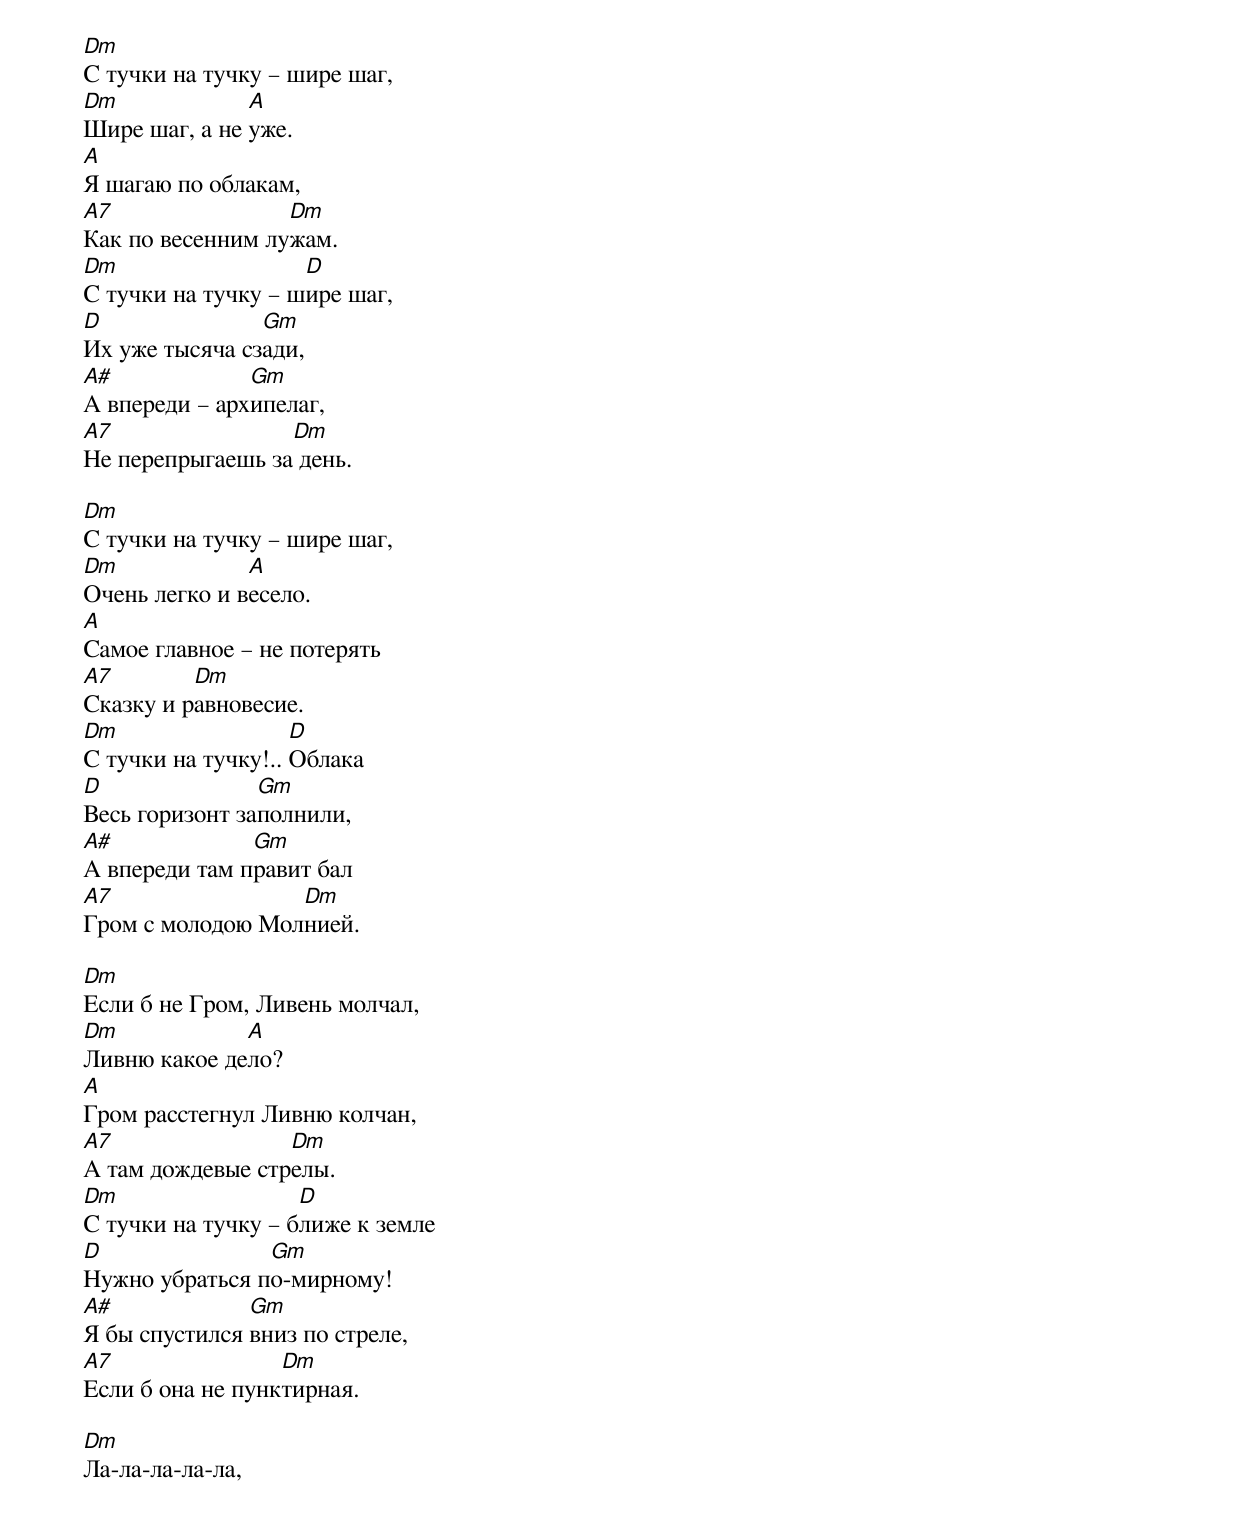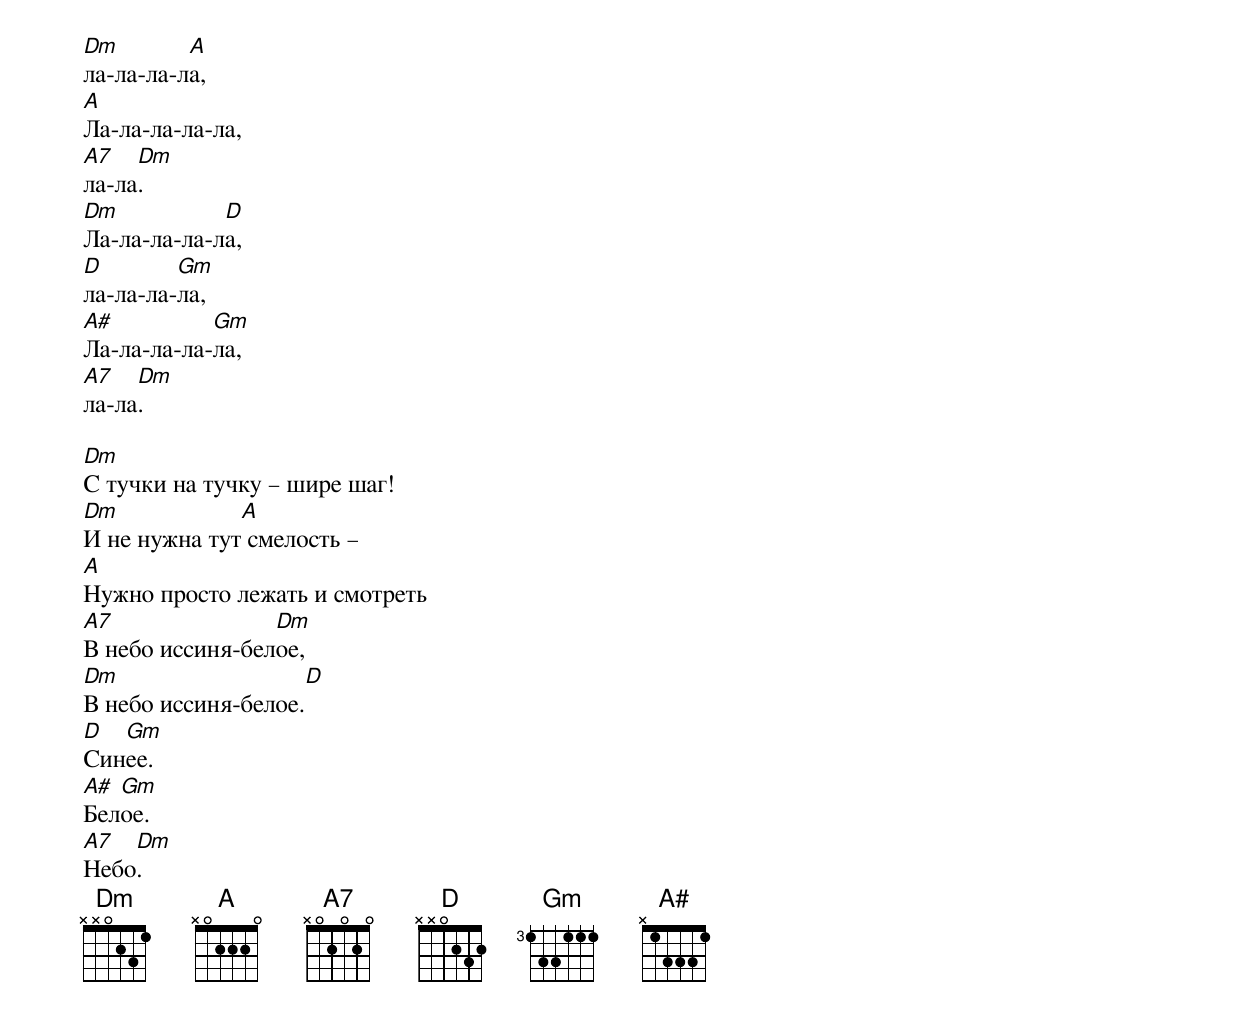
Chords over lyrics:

Dm
С тучки на тучку – шире шаг,
Dm             A
Шире шаг, а не уже.
A
Я шагаю по облакам,
A7                Dm
Как по весенним лужам.
Dm                  D
С тучки на тучку – шире шаг,
D               Gm
Их уже тысяча сзади,
A#             Gm
А впереди – архипелаг,
A7                Dm
Не перепрыгаешь за день.

Dm
С тучки на тучку – шире шаг,
Dm             A
Очень легко и весело.
A
Самое главное – не потерять
A7        Dm
Сказку и равновесие.
Dm                  D
С тучки на тучку!.. Облака
D               Gm
Весь горизонт заполнили,
A#             Gm
А впереди там правит бал
A7                Dm
Гром с молодою Молнией.

Dm
Если б не Гром, Ливень молчал,
Dm            A
Ливню какое дело?
A
Гром расстегнул Ливню колчан,
A7                Dm
А там дождевые стрелы.
Dm                  D
С тучки на тучку – ближе к земле
D               Gm
Нужно убраться по-мирному!
A#             Gm
Я бы спустился вниз по стреле,
A7                Dm
Если б она не пунктирная.

Dm
Ла-ла-ла-ла-ла,
Dm        A
ла-ла-ла-ла,
A
Ла-ла-ла-ла-ла,
A7   Dm
ла-ла.
Dm           D
Ла-ла-ла-ла-ла,
D        Gm
ла-ла-ла-ла,
A#          Gm
Ла-ла-ла-ла-ла,
A7   Dm
ла-ла.

Dm
С тучки на тучку – шире шаг!
Dm            A
И не нужна тут смелость –
A
Нужно просто лежать и смотреть
A7               Dm
В небо иссиня-белое,
Dm                  D
В небо иссиня-белое.
D  Gm
Синее.
A# Gm
Белое.
A7  Dm
Небо.
